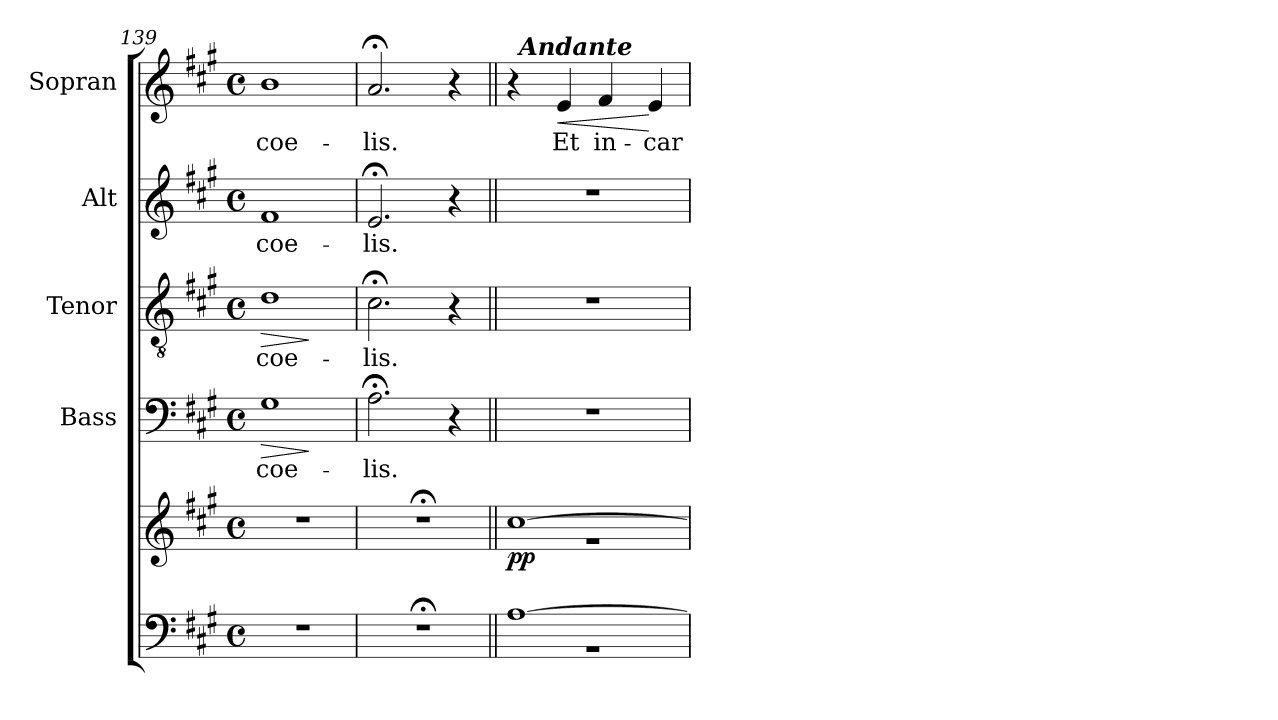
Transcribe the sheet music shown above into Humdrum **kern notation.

**kern	**kern	**dynam	**kern	**text	**dynam	**kern	**text	**dynam	**kern	**text	**kern	**text	**dynam
*part5	*part5	*part5	*part4	*part4	*part4	*part3	*part3	*part3	*part2	*part2	*part1	*part1	*part1
*staff6	*staff5	*staff5/6	*staff4	*staff4	*staff4	*staff3	*staff3	*staff3	*staff2	*staff2	*staff1	*staff1	*staff1
*	*	*	*I"Bass	*	*	*I"Tenor	*	*	*I"Alt	*	*I"Sopran	*	*
*	*	*	*I'B.	*	*	*I'T.	*	*	*I'A.	*	*I'S.	*	*
*clefF4	*clefG2	*	*clefF4	*	*	*clefGv2	*	*	*clefG2	*	*clefG2	*	*
*k[f#c#g#]	*k[f#c#g#]	*	*k[f#c#g#]	*	*	*k[f#c#g#]	*	*	*k[f#c#g#]	*	*k[f#c#g#]	*	*
*A:	*A:	*	*A:	*	*	*A:	*	*	*A:	*	*A:	*	*
*M4/4	*M4/4	*	*M4/4	*	*	*M4/4	*	*	*M4/4	*	*M4/4	*	*
*met(c)	*met(c)	*	*met(c)	*	*	*met(c)	*	*	*met(c)	*	*met(c)	*	*
=139	=139	=139	=139	=139	=139	=139	=139	=139	=139	=139	=139	=139	=139
!	!	!	!	!LO:LY:b	!LO:HP:b	!	!LO:LY:b	!LO:HP:b	!	!LO:LY:b	!	!LO:LY:b	!
1r	1r	.	1G#	coe-	>	1d	coe-	>	1f#	coe-	1b	coe-	.
.	.	.	.	.	]	.	.	]	.	.	.	.	.
=140	=140	=140	=140	=140	=140	=140	=140	=140	=140	=140	=140	=140	=140
!	!	!	!	!LO:LY:b	!	!	!LO:LY:b	!	!	!LO:LY:b	!	!LO:LY:b	!
1r;<	1r;<	.	2.A;<\	-lis.	.	2.c#;<\	-lis.	.	2.e;</	-lis.	2.a;</	-lis.	.
.	.	.	4r	.	.	4r	.	.	4r	.	4r	.	.
=141||	=141||	=141||	=141||	=141||	=141||	=141||	=141||	=141||	=141||	=141||	=141||	=141||	=141||
*^	*^	*	*	*	*	*	*	*	*	*	*	*	*
!	!	!	!	!LO:DY:b	!	!	!	!	!	!	!	!	!	!	!
*	*	*	*	*	*	*	*	*	*	*	*	*	*^	*	*
[>1A	1rBB	[>1cc#	1rg	pp	1r	.	.	1r	.	.	1r	.	4r	32ryy	.	.
!	!	!	!	!	!	!	!	!	!	!	!	!	!	!LO:TX:a:Bi:t=Andante	!	!
.	.	.	.	.	.	.	.	.	.	.	.	.	.	2ryy	.	.
!	!	!	!	!	!	!	!	!	!	!	!	!	!	!	!LO:LY:b	!LO:HP:b
.	.	.	.	.	.	.	.	.	.	.	.	.	4e/	.	Et	<
!	!	!	!	!	!	!	!	!	!	!	!	!	!	!	!LO:LY:b	!
.	.	.	.	.	.	.	.	.	.	.	.	.	4f#/	.	in-	.
.	.	.	.	.	.	.	.	.	.	.	.	.	.	4...ryy	.	.
!	!	!	!	!	!	!	!	!	!	!	!	!	!	!	!LO:LY:b	!
.	.	.	.	.	.	.	.	.	.	.	.	.	4e/	.	-car-	[
*v	*v	*	*	*	*	*	*	*	*	*	*	*	*v	*v	*	*
*	*v	*v	*	*	*	*	*	*	*	*	*	*	*	*
=	=	=	=	=	=	=	=	=	=	=	=	=	=
*-	*-	*-	*-	*-	*-	*-	*-	*-	*-	*-	*-	*-	*-
